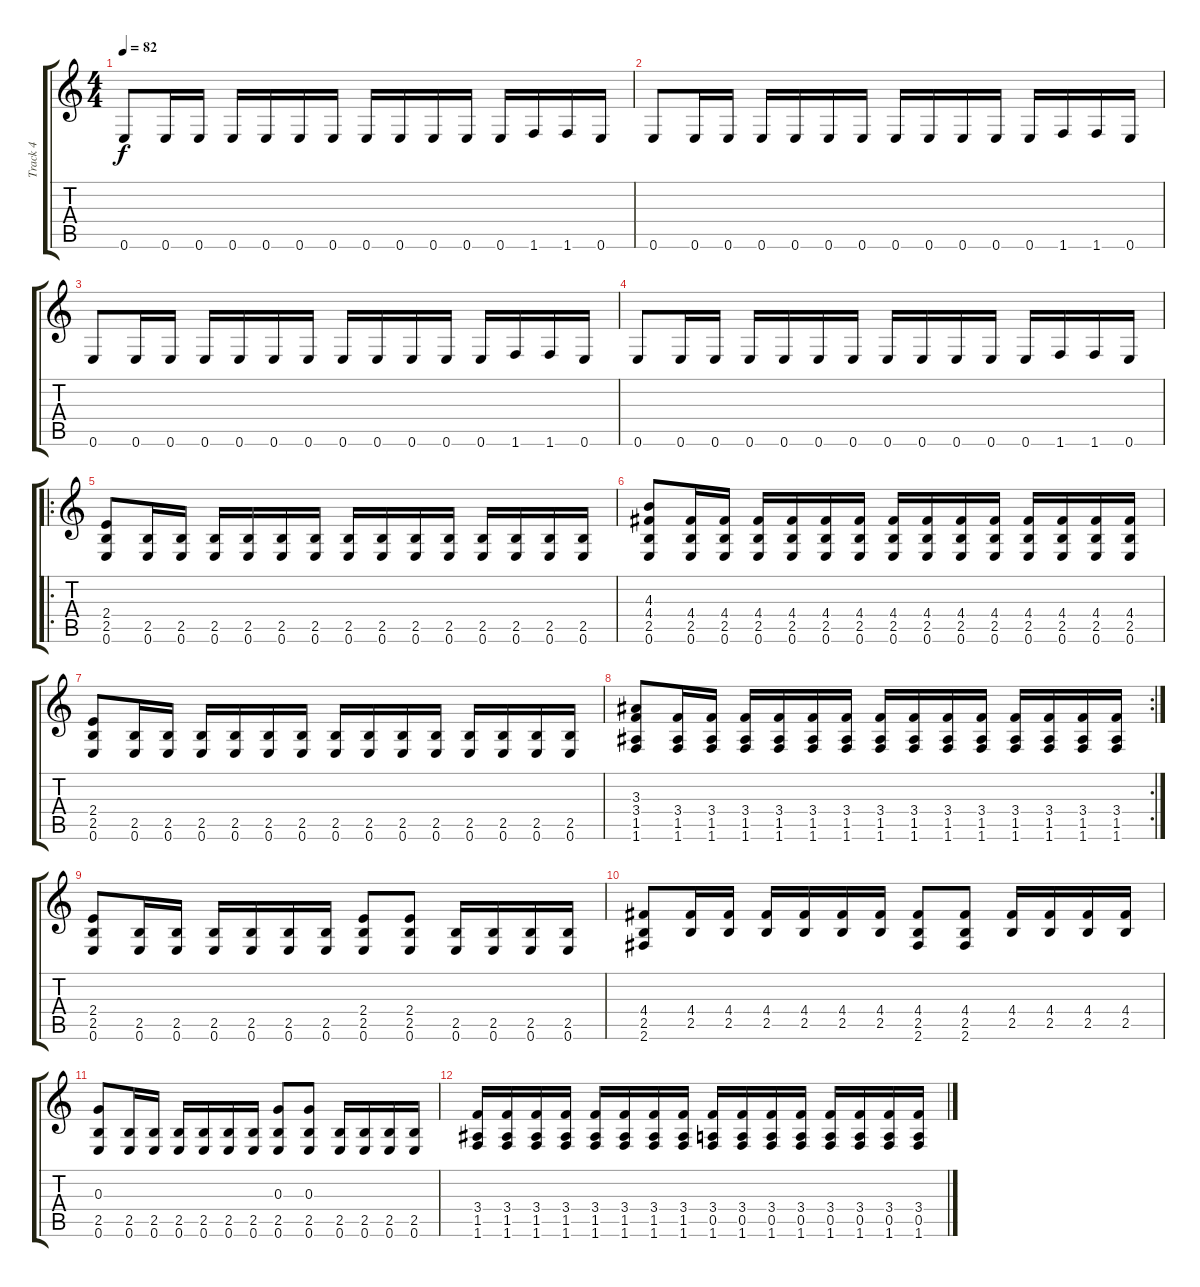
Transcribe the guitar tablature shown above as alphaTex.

\track ("Track 4" "Track 4") {instrument distortionguitar}
\staff {score tabs}
\tuning (E4 B3 G3 D3 A2 E2) {hide}
\ts (4 4)
\tempo 82
\clef g2
\ks c
0.6.8{dy f} 0.6.16 0.6.16 0.6.16 0.6.16 0.6.16 0.6.16 0.6.16 0.6.16 0.6.16 0.6.16 0.6.16 1.6.16 1.6.16 0.6.16 |
0.6.8 0.6.16 0.6.16 0.6.16 0.6.16 0.6.16 0.6.16 0.6.16 0.6.16 0.6.16 0.6.16 0.6.16 1.6.16 1.6.16 0.6.16 |
0.6.8 0.6.16 0.6.16 0.6.16 0.6.16 0.6.16 0.6.16 0.6.16 0.6.16 0.6.16 0.6.16 0.6.16 1.6.16 1.6.16 0.6.16 |
0.6.8 0.6.16 0.6.16 0.6.16 0.6.16 0.6.16 0.6.16 0.6.16 0.6.16 0.6.16 0.6.16 0.6.16 1.6.16 1.6.16 0.6.16 |
\ro
(2.4 2.5 0.6).8 (2.5 0.6).16 (2.5 0.6).16 (2.5 0.6).16 (2.5 0.6).16 (2.5 0.6).16 (2.5 0.6).16 (2.5 0.6).16 (2.5 0.6).16 (2.5 0.6).16 (2.5 0.6).16 (2.5 0.6).16 (2.5 0.6).16 (2.5 0.6).16 (2.5 0.6).16 |
(4.3 4.4 2.5 0.6).8 (4.4 2.5 0.6).16 (4.4 2.5 0.6).16 (4.4 2.5 0.6).16 (4.4 2.5 0.6).16 (4.4 2.5 0.6).16 (4.4 2.5 0.6).16 (4.4 2.5 0.6).16 (4.4 2.5 0.6).16 (4.4 2.5 0.6).16 (4.4 2.5 0.6).16 (4.4 2.5 0.6).16 (4.4 2.5 0.6).16 (4.4 2.5 0.6).16 (4.4 2.5 0.6).16 |
(2.4 2.5 0.6).8 (2.5 0.6).16 (2.5 0.6).16 (2.5 0.6).16 (2.5 0.6).16 (2.5 0.6).16 (2.5 0.6).16 (2.5 0.6).16 (2.5 0.6).16 (2.5 0.6).16 (2.5 0.6).16 (2.5 0.6).16 (2.5 0.6).16 (2.5 0.6).16 (2.5 0.6).16 |
\rc 2
(3.3 3.4 1.5 1.6).8 (3.4 1.5 1.6).16 (3.4 1.5 1.6).16 (3.4 1.5 1.6).16 (3.4 1.5 1.6).16 (3.4 1.5 1.6).16 (3.4 1.5 1.6).16 (3.4 1.5 1.6).16 (3.4 1.5 1.6).16 (3.4 1.5 1.6).16 (3.4 1.5 1.6).16 (3.4 1.5 1.6).16 (3.4 1.5 1.6).16 (3.4 1.5 1.6).16 (3.4 1.5 1.6).16 |
(2.4 2.5 0.6).8 (2.5 0.6).16 (2.5 0.6).16 (2.5 0.6).16 (2.5 0.6).16 (2.5 0.6).16 (2.5 0.6).16 (2.4 2.5 0.6).8 (2.4 2.5 0.6).8 (2.5 0.6).16 (2.5 0.6).16 (2.5 0.6).16 (2.5 0.6).16 |
(4.4 2.5 2.6).8 (4.4 2.5).16 (4.4 2.5).16 (4.4 2.5).16 (4.4 2.5).16 (4.4 2.5).16 (4.4 2.5).16 (4.4 2.5 2.6).8 (4.4 2.5 2.6).8 (4.4 2.5).16 (4.4 2.5).16 (4.4 2.5).16 (4.4 2.5).16 |
(0.3 2.5 0.6).8 (2.5 0.6).16 (2.5 0.6).16 (2.5 0.6).16 (2.5 0.6).16 (2.5 0.6).16 (2.5 0.6).16 (0.3 2.5 0.6).8 (0.3 2.5 0.6).8 (2.5 0.6).16 (2.5 0.6).16 (2.5 0.6).16 (2.5 0.6).16 |
(3.4 1.5 1.6).16 (3.4 1.5 1.6).16 (3.4 1.5 1.6).16 (3.4 1.5 1.6).16 (3.4 1.5 1.6).16 (3.4 1.5 1.6).16 (3.4 1.5 1.6).16 (3.4 1.5 1.6).16 (3.4 0.5 1.6).16 (3.4 0.5 1.6).16 (3.4 0.5 1.6).16 (3.4 0.5 1.6).16 (3.4 0.5 1.6).16 (3.4 0.5 1.6).16 (3.4 0.5 1.6).16 (3.4 0.5 1.6).16
